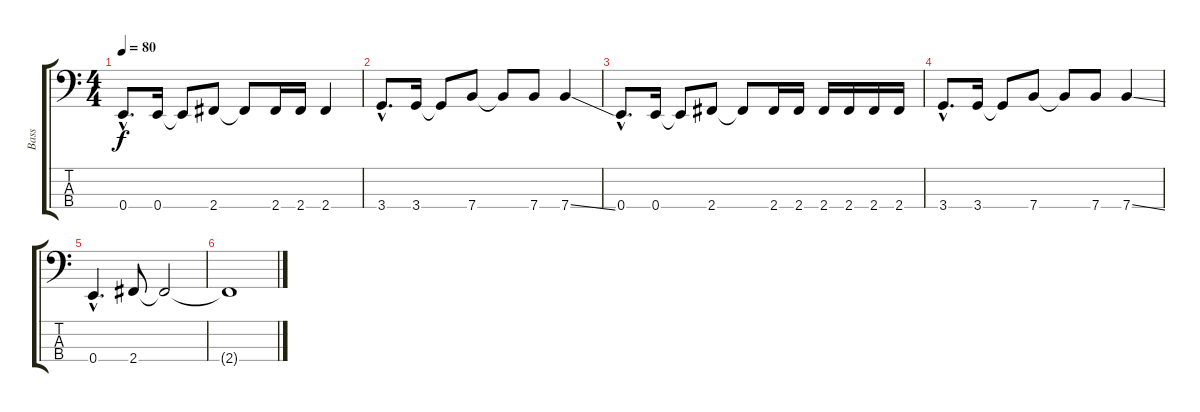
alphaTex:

\track ("Bass" "Bass") {instrument electricbassfinger}
\staff {score tabs}
\tuning (G2 D2 A1 E1) {hide}
\ts (4 4)
\tempo 80
\clef f4
\ks c
0.4{hac}.8{d dy f} 0.4.16 0.4{t}.8 2.4.8 2.4{t}.8 2.4.16 2.4.16 2.4.4 |
3.4{hac}.8{d} 3.4.16 3.4{t}.8 7.4.8 7.4{t}.8 7.4.8 7.4{ss}.4 |
0.4{hac}.8{d} 0.4.16 0.4{t}.8 2.4.8 2.4{t}.8 2.4.16 2.4.16 2.4.16 2.4.16 2.4.16 2.4.16 |
3.4{hac}.8{d} 3.4.16 3.4{t}.8 7.4.8 7.4{t}.8 7.4.8 7.4{ss}.4 |
0.4{hac}.4{d} 2.4.8 2.4{t}.2 |
2.4{t}.1
